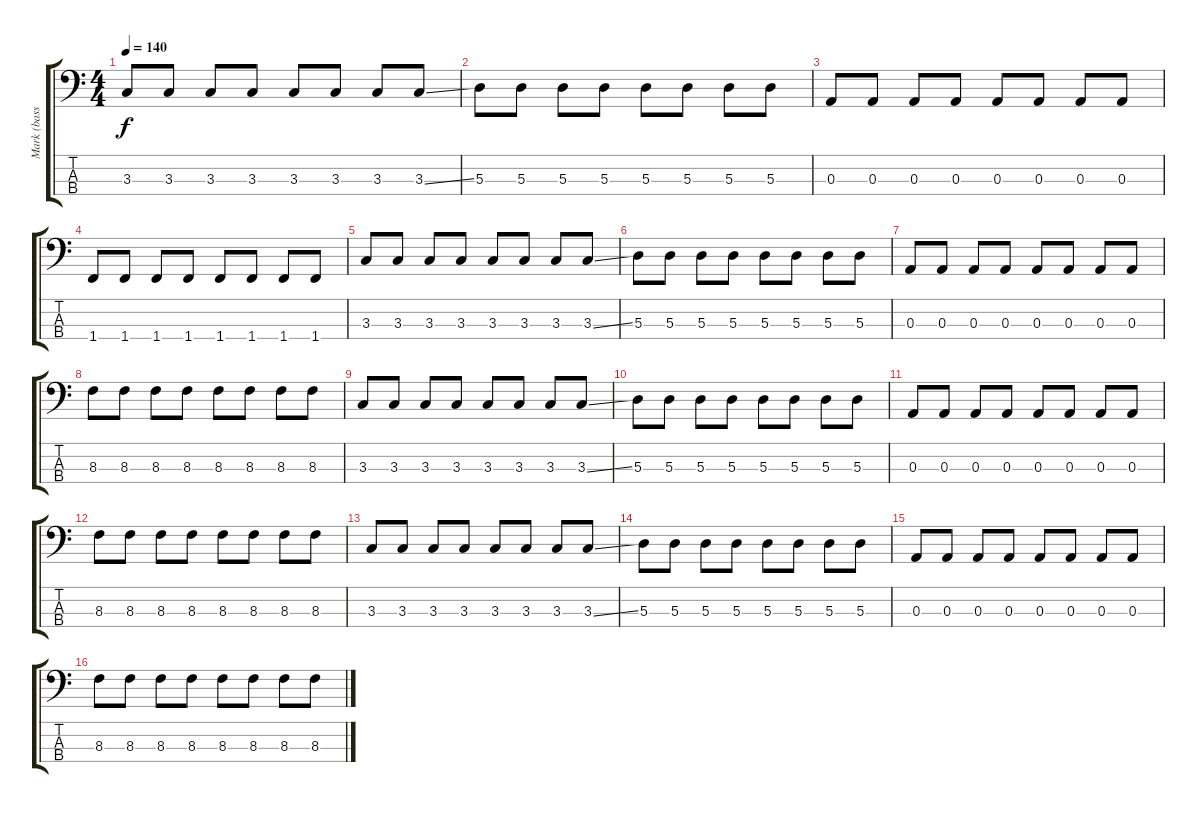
\track ("Mark (bass)" "Mark (bass") {instrument electricbasspick}
\staff {score tabs}
\tuning (G2 D2 A1 E1) {hide}
\ts (4 4)
\tempo 140
\clef f4
\ks c
3.3.8{dy f} 3.3.8 3.3.8 3.3.8 3.3.8 3.3.8 3.3.8 3.3{ss}.8 |
5.3.8 5.3.8 5.3.8 5.3.8 5.3.8 5.3.8 5.3.8 5.3.8 |
0.3.8 0.3.8 0.3.8 0.3.8 0.3.8 0.3.8 0.3.8 0.3.8 |
1.4.8 1.4.8 1.4.8 1.4.8 1.4.8 1.4.8 1.4.8 1.4.8 |
3.3.8 3.3.8 3.3.8 3.3.8 3.3.8 3.3.8 3.3.8 3.3{ss}.8 |
5.3.8 5.3.8 5.3.8 5.3.8 5.3.8 5.3.8 5.3.8 5.3.8 |
0.3.8 0.3.8 0.3.8 0.3.8 0.3.8 0.3.8 0.3.8 0.3.8 |
8.3.8 8.3.8 8.3.8 8.3.8 8.3.8 8.3.8 8.3.8 8.3.8 |
3.3.8 3.3.8 3.3.8 3.3.8 3.3.8 3.3.8 3.3.8 3.3{ss}.8 |
5.3.8 5.3.8 5.3.8 5.3.8 5.3.8 5.3.8 5.3.8 5.3.8 |
0.3.8 0.3.8 0.3.8 0.3.8 0.3.8 0.3.8 0.3.8 0.3.8 |
8.3.8 8.3.8 8.3.8 8.3.8 8.3.8 8.3.8 8.3.8 8.3.8 |
3.3.8 3.3.8 3.3.8 3.3.8 3.3.8 3.3.8 3.3.8 3.3{ss}.8 |
5.3.8 5.3.8 5.3.8 5.3.8 5.3.8 5.3.8 5.3.8 5.3.8 |
0.3.8 0.3.8 0.3.8 0.3.8 0.3.8 0.3.8 0.3.8 0.3.8 |
8.3.8 8.3.8 8.3.8 8.3.8 8.3.8 8.3.8 8.3.8 8.3.8
